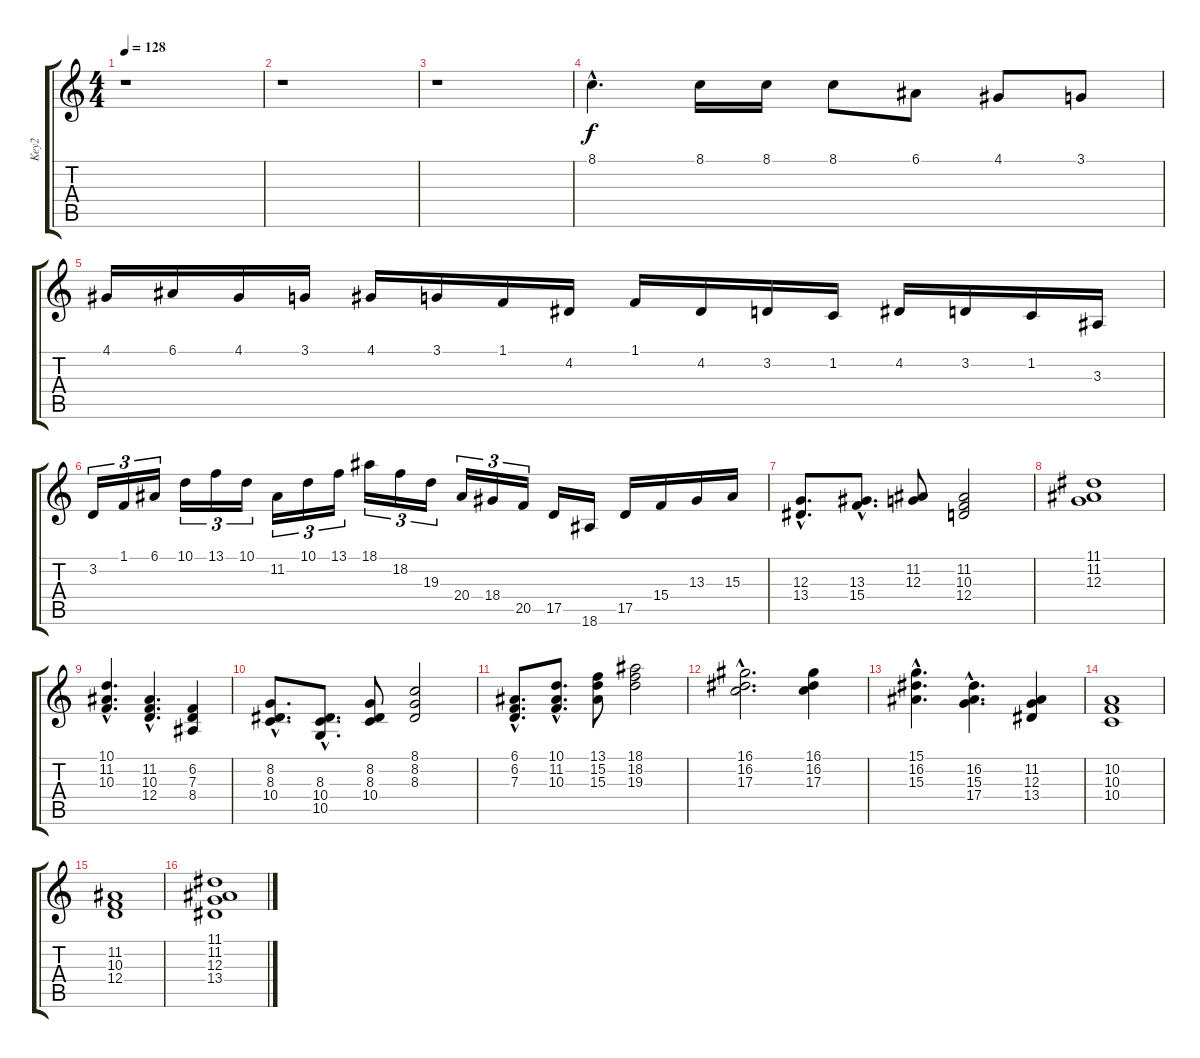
\track ("Key2" "Key2") {instrument lead5charang}
\staff {score tabs}
\tuning (E4 B3 G3 D3 A2 E2) {hide}
\ts (4 4)
\tempo 128
\clef g2
\ks c
r.1{dy f} |
r.1 |
r.1 |
8.1{hac}.4{d} 8.1.16 8.1.16 8.1.8 6.1.8 4.1.8 3.1.8 |
4.1.16 6.1.16 4.1.16 3.1.16 4.1.16 3.1.16 1.1.16 4.2.16 1.1.16 4.2.16 3.2.16 1.2.16 4.2.16 3.2.16 1.2.16 3.3.16 |
3.2.16{tu (3 2)} 1.1.16{tu (3 2)} 6.1.16{tu (3 2)} 10.1.16{tu (3 2)} 13.1.16{tu (3 2)} 10.1.16{tu (3 2)} 11.2.16{tu (3 2)} 10.1.16{tu (3 2)} 13.1.16{tu (3 2)} 18.1.16{tu (3 2)} 18.2.16{tu (3 2)} 19.3.16{tu (3 2)} 20.4.16{tu (3 2)} 18.4.16{tu (3 2)} 20.5.16{tu (3 2)} 17.5.16 18.6.16 17.5.16 15.4.16 13.3.16 15.3.16 |
(12.3{hac} 13.4{hac}).8{d} (13.3{hac} 15.4{hac}).8{d} (11.2 12.3).8 (11.2 10.3 12.4).2 |
(11.1 11.2 12.3).1 |
(10.1{hac} 11.2{hac} 10.3{hac}).4{d} (11.2{hac} 10.3{hac} 12.4{hac}).4{d} (6.2 7.3 8.4).4 |
(8.2{hac} 8.3{hac} 10.4{hac}).8{d} (8.3{hac} 10.4{hac} 10.5{hac}).8{d} (8.2 8.3 10.4).8 (8.1 8.2 8.3).2 |
(6.1{hac} 6.2{hac} 7.3{hac}).8{d} (10.1{hac} 11.2{hac} 10.3{hac}).8{d} (13.1 15.2 15.3).8 (18.1 18.2 19.3).2 |
(16.1{hac} 16.2{hac} 17.3{hac}).2{d} (16.1 16.2 17.3).4 |
(15.1{hac} 16.2{hac} 15.3{hac}).4{d} (16.2{hac} 15.3{hac} 17.4{hac}).4{d} (11.2 12.3 13.4).4 |
(10.2 10.3 10.4).1 |
(11.2 10.3 12.4).1 |
(11.1 11.2 12.3 13.4).1
